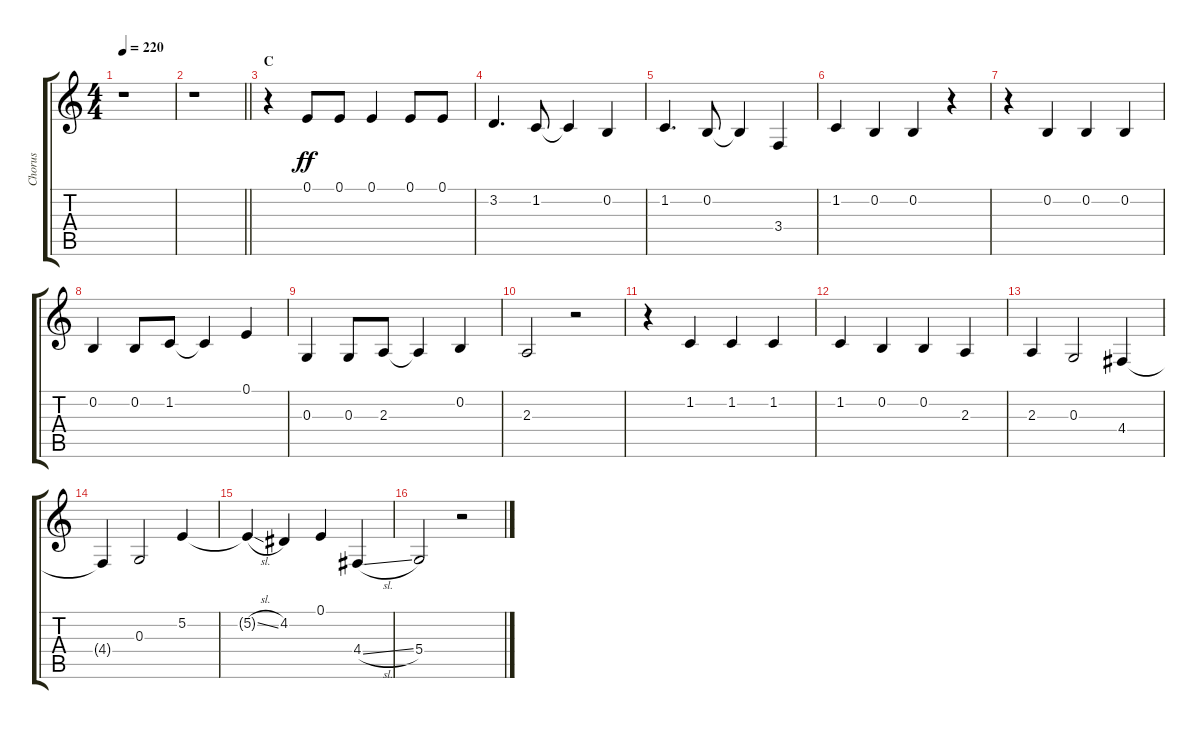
\track ("Chorus" "Chorus") {instrument voiceoohs}
\staff {score tabs}
\tuning (E4 B3 G3 D3 A2 E2) {hide}
\ts (4 4)
\tempo 220
\clef g2
\ks c
r.1{dy ff} |
\barLineRight lightlight
r.1 |
\section ("" "C")
r.4 0.1.8 0.1.8 0.1.4 0.1.8 0.1.8 |
3.2.4{d} 1.2.8 1.2{t}.4 0.2.4 |
1.2.4{d} 0.2.8 0.2{t}.4 3.4.4 |
1.2.4 0.2.4 0.2.4 r.4 |
r.4 0.2.4 0.2.4 0.2.4 |
0.2.4 0.2.8 1.2.8 1.2{t}.4 0.1.4 |
0.3.4 0.3.8 2.3.8 2.3{t}.4 0.2.4 |
2.3.2 r.2 |
r.4 1.2.4 1.2.4 1.2.4 |
1.2.4 0.2.4 0.2.4 2.3.4 |
2.3.4 0.3.2 4.4.4 |
4.4{t}.4 0.3.2 5.2.4 |
5.2{sl t}.4 4.2.4 0.1.4 4.4{sl}.4 |
5.4.2 r.2
